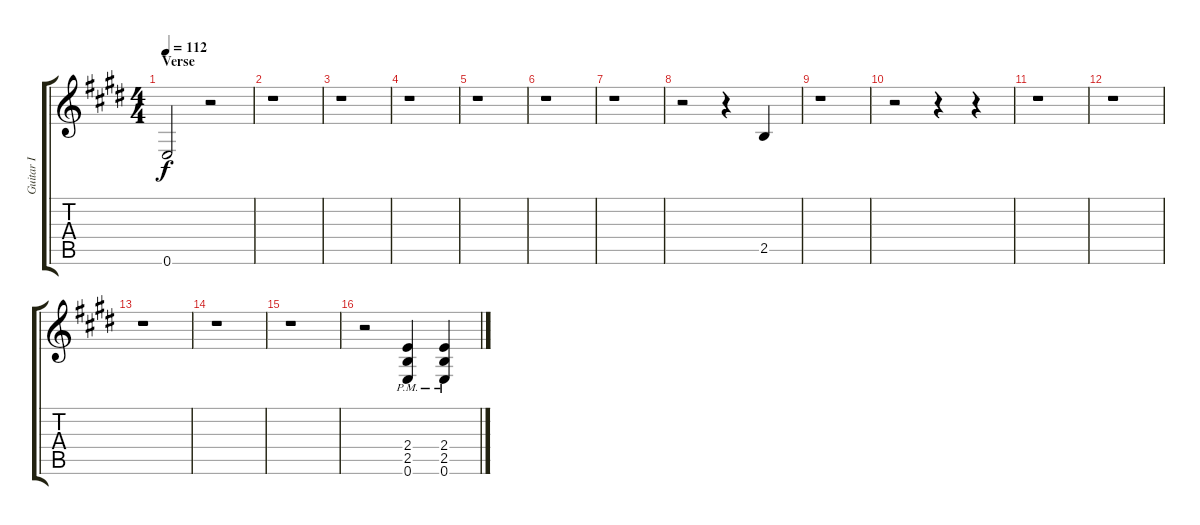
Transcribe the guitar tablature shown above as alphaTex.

\track ("Guitar I" "Guitar I") {instrument electricguitarclean}
\staff {score tabs}
\tuning (E4 B3 G3 D3 A2 E2) {hide}
\ts (4 4)
\section ("" "Verse")
\tempo 112
\clef g2
\ks e
0.6.2{dy f} r.2 |
r.1 |
r.1 |
r.1 |
r.1 |
r.1 |
r.1 |
r.2 r.4 2.5.4 |
r.1 |
r.2 r.4 r.4 |
r.1 |
r.1 |
r.1 |
r.1 |
r.1 |
r.2 (2.4{pm} 2.5{pm} 0.6{pm}).4 (2.4{pm} 2.5{pm} 0.6{pm}).4
